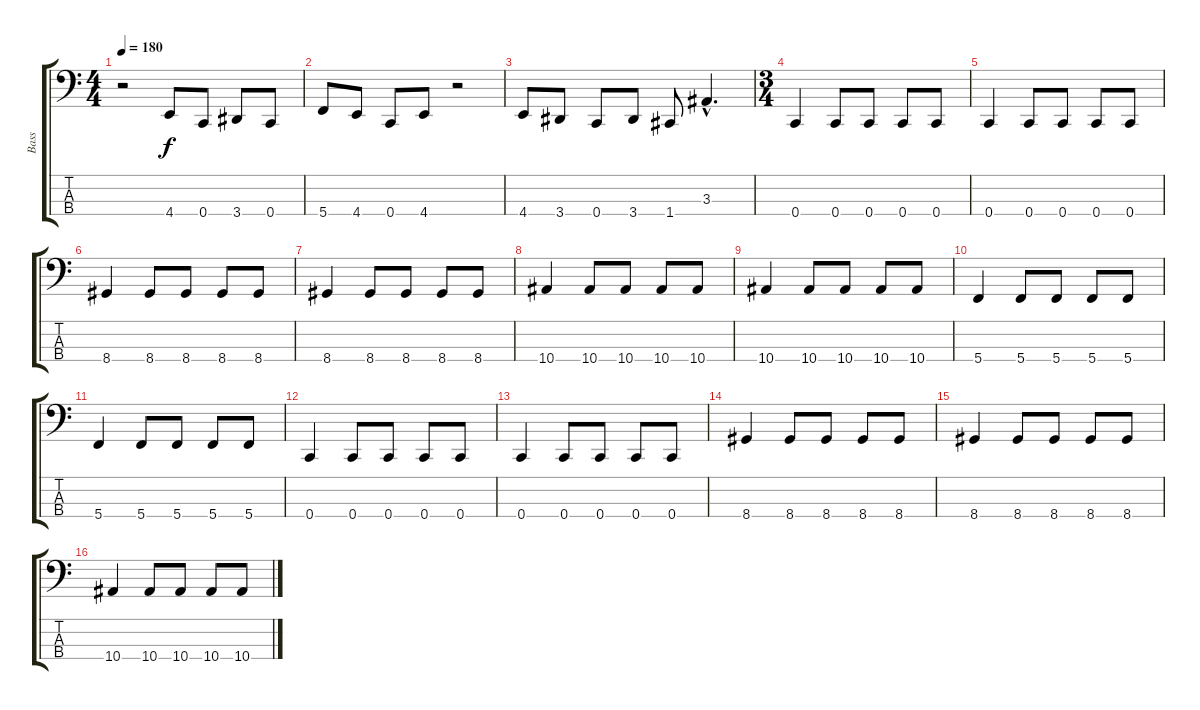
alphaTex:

\track ("Bass" "Bass") {instrument electricbasspick}
\staff {score tabs}
\tuning (F2 C2 G1 C1) {hide}
\ts (4 4)
\tempo 180
\clef f4
\ks c
r.2{dy f} 4.4.8 0.4.8 3.4.8 0.4.8 |
5.4.8 4.4.8 0.4.8 4.4.8 r.2 |
4.4.8 3.4.8 0.4.8 3.4.8 1.4.8 3.3{hac}.4{d} |
\ts (3 4)
0.4.4 0.4.8 0.4.8 0.4.8 0.4.8 |
0.4.4 0.4.8 0.4.8 0.4.8 0.4.8 |
8.4.4 8.4.8 8.4.8 8.4.8 8.4.8 |
8.4.4 8.4.8 8.4.8 8.4.8 8.4.8 |
10.4.4 10.4.8 10.4.8 10.4.8 10.4.8 |
10.4.4 10.4.8 10.4.8 10.4.8 10.4.8 |
5.4.4 5.4.8 5.4.8 5.4.8 5.4.8 |
5.4.4 5.4.8 5.4.8 5.4.8 5.4.8 |
0.4.4 0.4.8 0.4.8 0.4.8 0.4.8 |
0.4.4 0.4.8 0.4.8 0.4.8 0.4.8 |
8.4.4 8.4.8 8.4.8 8.4.8 8.4.8 |
8.4.4 8.4.8 8.4.8 8.4.8 8.4.8 |
10.4.4 10.4.8 10.4.8 10.4.8 10.4.8
